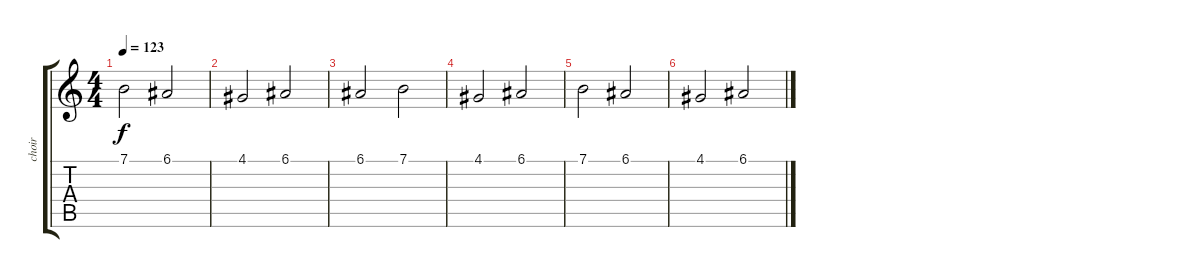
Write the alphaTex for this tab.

\track ("choir" "choir") {instrument choiraahs}
\staff {score tabs}
\tuning (E4 B3 G3 D3 A2 E2) {hide}
\ts (4 4)
\tempo 123
\clef g2
\ks c
7.1.2{dy f} 6.1.2 |
4.1.2 6.1.2 |
6.1.2 7.1.2 |
4.1.2 6.1.2 |
7.1.2 6.1.2 |
4.1.2 6.1.2
